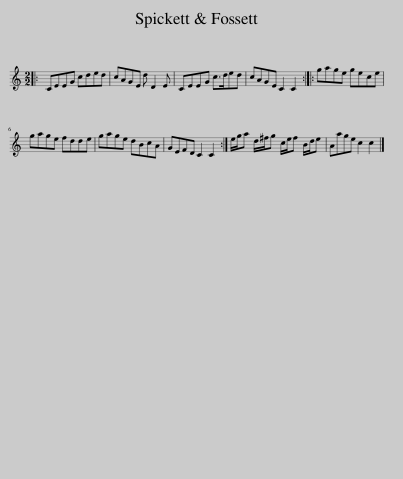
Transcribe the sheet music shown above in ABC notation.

X:1
L:1/8
M:2/2
I:linebreak $
K:C
V:1 treble
V:1
|: CEEG cded | cAGE d D2 E | CEEG c>ded | cAGE C2 C2 :: gage gece |$ %5
 gage fdde | gage dBcA | GEFD C2 C2 :| e/g/a d/^f/g c/e/f B/d/e | Aage c2 c2 |] %10
